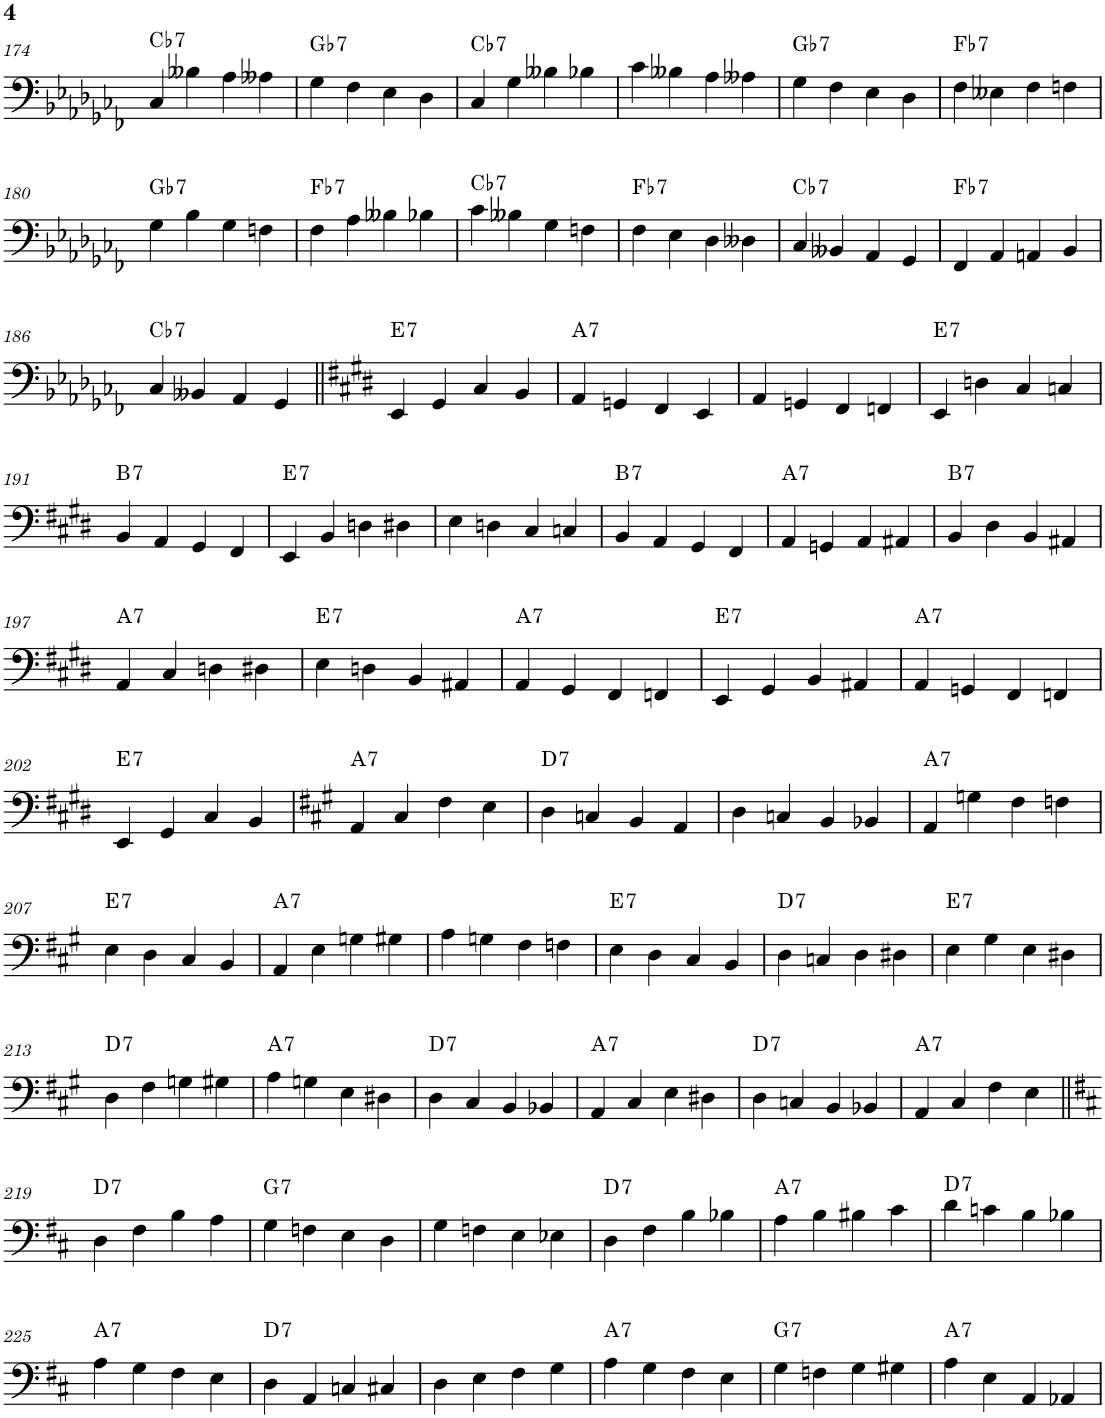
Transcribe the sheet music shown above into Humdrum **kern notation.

**kern	**harte
*part1	*part1
*staff1	*
*I"Acoustic Bass	*
*I'Bass	*
!!LO:PB:g=z
*clefF4	*
*Trd7c12	*
*k[b-e-a-d-g-c-f-]	*
*M4/4	*
=174	=174
!	!LO:H:kt=7
4C-/	Cb:7
4B--X\	.
4A-\	.
4A--X\	.
=175	=175
!	!LO:H:kt=7
4G-\	Gb:7
4F-\	.
4E-\	.
4D-\	.
=176	=176
!	!LO:H:kt=7
4C-/	Cb:7
4G-\	.
4B--X\	.
4B-X\	.
=177	=177
4c-\	.
4B--X\	.
4A-\	.
4A--X\	.
=178	=178
!	!LO:H:kt=7
4G-\	Gb:7
4F-\	.
4E-\	.
4D-\	.
=179	=179
!	!LO:H:kt=7
4F-\	Fb:7
4E--X\	.
4F-\	.
4Fn\	.
!!LO:LB:g=z
=180	=180
!	!LO:H:kt=7
4G-\	Gb:7
4B-\	.
4G-\	.
4Fn\	.
=181	=181
!	!LO:H:kt=7
4F-\	Fb:7
4A-\	.
4B--X\	.
4B-X\	.
=182	=182
!	!LO:H:kt=7
4c-\	Cb:7
4B--X\	.
4G-\	.
4Fn\	.
=183	=183
!	!LO:H:kt=7
4F-\	Fb:7
4E-\	.
4D-\	.
4D--X\	.
=184	=184
!	!LO:H:kt=7
4C-/	Cb:7
4BB--X/	.
4AA-/	.
4GG-/	.
=185	=185
!	!LO:H:kt=7
4FF-/	Fb:7
4AA-/	.
4AAn/	.
4BB-/	.
!!LO:LB:g=z
=186	=186
!	!LO:H:kt=7
4C-/	Cb:7
4BB--X/	.
4AA-/	.
4GG-/	.
=187||	=187||
*k[f#c#g#d#]	*
!	!LO:H:kt=7
4EE/	E:7
4GG#/	.
4C#/	.
4BB/	.
=188	=188
!	!LO:H:kt=7
4AA/	A:7
4GGn/	.
4FF#/	.
4EE/	.
=189	=189
4AA/	.
4GGn/	.
4FF#/	.
4FFn/	.
=190	=190
!	!LO:H:kt=7
4EE/	E:7
4Dn\	.
4C#/	.
4Cn/	.
!!LO:LB:g=z
=191	=191
!	!LO:H:kt=7
4BB/	B:7
4AA/	.
4GG#/	.
4FF#/	.
=192	=192
!	!LO:H:kt=7
4EE/	E:7
4BB/	.
4Dn\	.
4D#X\	.
=193	=193
4E\	.
4Dn\	.
4C#/	.
4Cn/	.
=194	=194
!	!LO:H:kt=7
4BB/	B:7
4AA/	.
4GG#/	.
4FF#/	.
=195	=195
!	!LO:H:kt=7
4AA/	A:7
4GGn/	.
4AA/	.
4AA#X/	.
=196	=196
!	!LO:H:kt=7
4BB/	B:7
4D#\	.
4BB/	.
4AA#X/	.
!!LO:LB:g=z
=197	=197
!	!LO:H:kt=7
4AA/	A:7
4C#/	.
4Dn\	.
4D#X\	.
=198	=198
!	!LO:H:kt=7
4E\	E:7
4Dn\	.
4BB/	.
4AA#X/	.
=199	=199
!	!LO:H:kt=7
4AA/	A:7
4GG#/	.
4FF#/	.
4FFn/	.
=200	=200
!	!LO:H:kt=7
4EE/	E:7
4GG#/	.
4BB/	.
4AA#X/	.
=201	=201
!	!LO:H:kt=7
4AA/	A:7
4GGn/	.
4FF#/	.
4FFn/	.
!!LO:LB:g=z
=202	=202
!	!LO:H:kt=7
4EE/	E:7
4GG#/	.
4C#/	.
4BB/	.
=203	=203
*k[f#c#g#]	*
!	!LO:H:kt=7
4AA/	A:7
4C#/	.
4F#\	.
4E\	.
=204	=204
!	!LO:H:kt=7
4D\	D:7
4Cn/	.
4BB/	.
4AA/	.
=205	=205
4D\	.
4Cn/	.
4BB/	.
4BB-X/	.
=206	=206
!	!LO:H:kt=7
4AA/	A:7
4Gn\	.
4F#\	.
4Fn\	.
!!LO:LB:g=z
=207	=207
!	!LO:H:kt=7
4E\	E:7
4D\	.
4C#/	.
4BB/	.
=208	=208
!	!LO:H:kt=7
4AA/	A:7
4E\	.
4Gn\	.
4G#X\	.
=209	=209
4A\	.
4Gn\	.
4F#\	.
4Fn\	.
=210	=210
!	!LO:H:kt=7
4E\	E:7
4D\	.
4C#/	.
4BB/	.
=211	=211
!	!LO:H:kt=7
4D\	D:7
4Cn/	.
4D\	.
4D#X\	.
=212	=212
!	!LO:H:kt=7
4E\	E:7
4G#\	.
4E\	.
4D#X\	.
!!LO:LB:g=z
=213	=213
!	!LO:H:kt=7
4D\	D:7
4F#\	.
4Gn\	.
4G#X\	.
=214	=214
!	!LO:H:kt=7
4A\	A:7
4Gn\	.
4E\	.
4D#X\	.
=215	=215
!	!LO:H:kt=7
4D\	D:7
4C#/	.
4BB/	.
4BB-X/	.
=216	=216
!	!LO:H:kt=7
4AA/	A:7
4C#/	.
4E\	.
4D#X\	.
=217	=217
!	!LO:H:kt=7
4D\	D:7
4Cn/	.
4BB/	.
4BB-X/	.
=218	=218
!	!LO:H:kt=7
4AA/	A:7
4C#/	.
4F#\	.
4E\	.
!!LO:LB:g=z
=219||	=219||
*k[f#c#]	*
!	!LO:H:kt=7
4D\	D:7
4F#\	.
4B\	.
4A\	.
=220	=220
!	!LO:H:kt=7
4G\	G:7
4Fn\	.
4E\	.
4D\	.
=221	=221
4G\	.
4Fn\	.
4E\	.
4E-X\	.
=222	=222
!	!LO:H:kt=7
4D\	D:7
4F#\	.
4B\	.
4B-X\	.
=223	=223
!	!LO:H:kt=7
4A\	A:7
4B\	.
4B#X\	.
4c#\	.
=224	=224
!	!LO:H:kt=7
4d\	D:7
4cn\	.
4B\	.
4B-X\	.
!!LO:LB:g=z
=225	=225
!	!LO:H:kt=7
4A\	A:7
4G\	.
4F#\	.
4E\	.
=226	=226
!	!LO:H:kt=7
4D\	D:7
4AA/	.
4Cn/	.
4C#X/	.
=227	=227
4D\	.
4E\	.
4F#\	.
4G\	.
=228	=228
!	!LO:H:kt=7
4A\	A:7
4G\	.
4F#\	.
4E\	.
=229	=229
!	!LO:H:kt=7
4G\	G:7
4Fn\	.
4G\	.
4G#X\	.
=230	=230
!	!LO:H:kt=7
4A\	A:7
4E\	.
4AA/	.
4AA-X/	.
=	=
*-	*-
